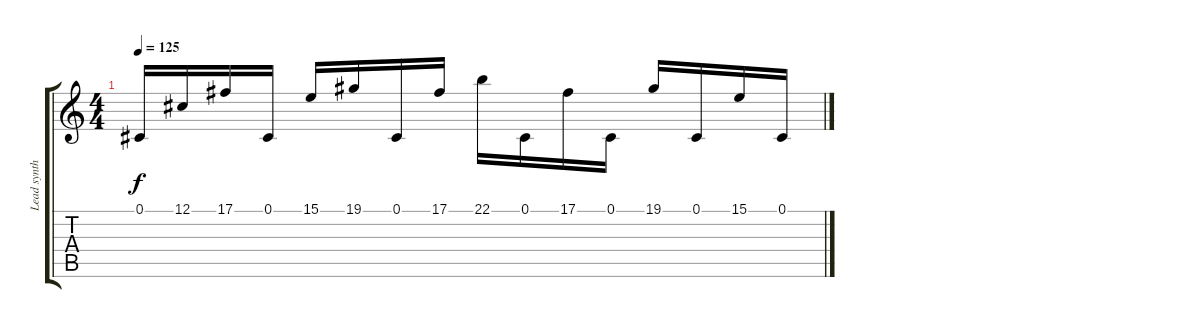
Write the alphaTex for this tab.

\track ("Lead synth" "Lead synth") {instrument pad7halo}
\staff {score tabs}
\tuning (Db4 Ab3 E3 B2 Gb2 Db2) {hide}
\ts (4 4)
\tempo 125
\clef g2
\ks c
0.1.16{dy f} 12.1.16 17.1.16 0.1.16 15.1.16 19.1.16 0.1.16 17.1.16 22.1.16 0.1.16 17.1.16 0.1.16 19.1.16 0.1.16 15.1.16 0.1.16
